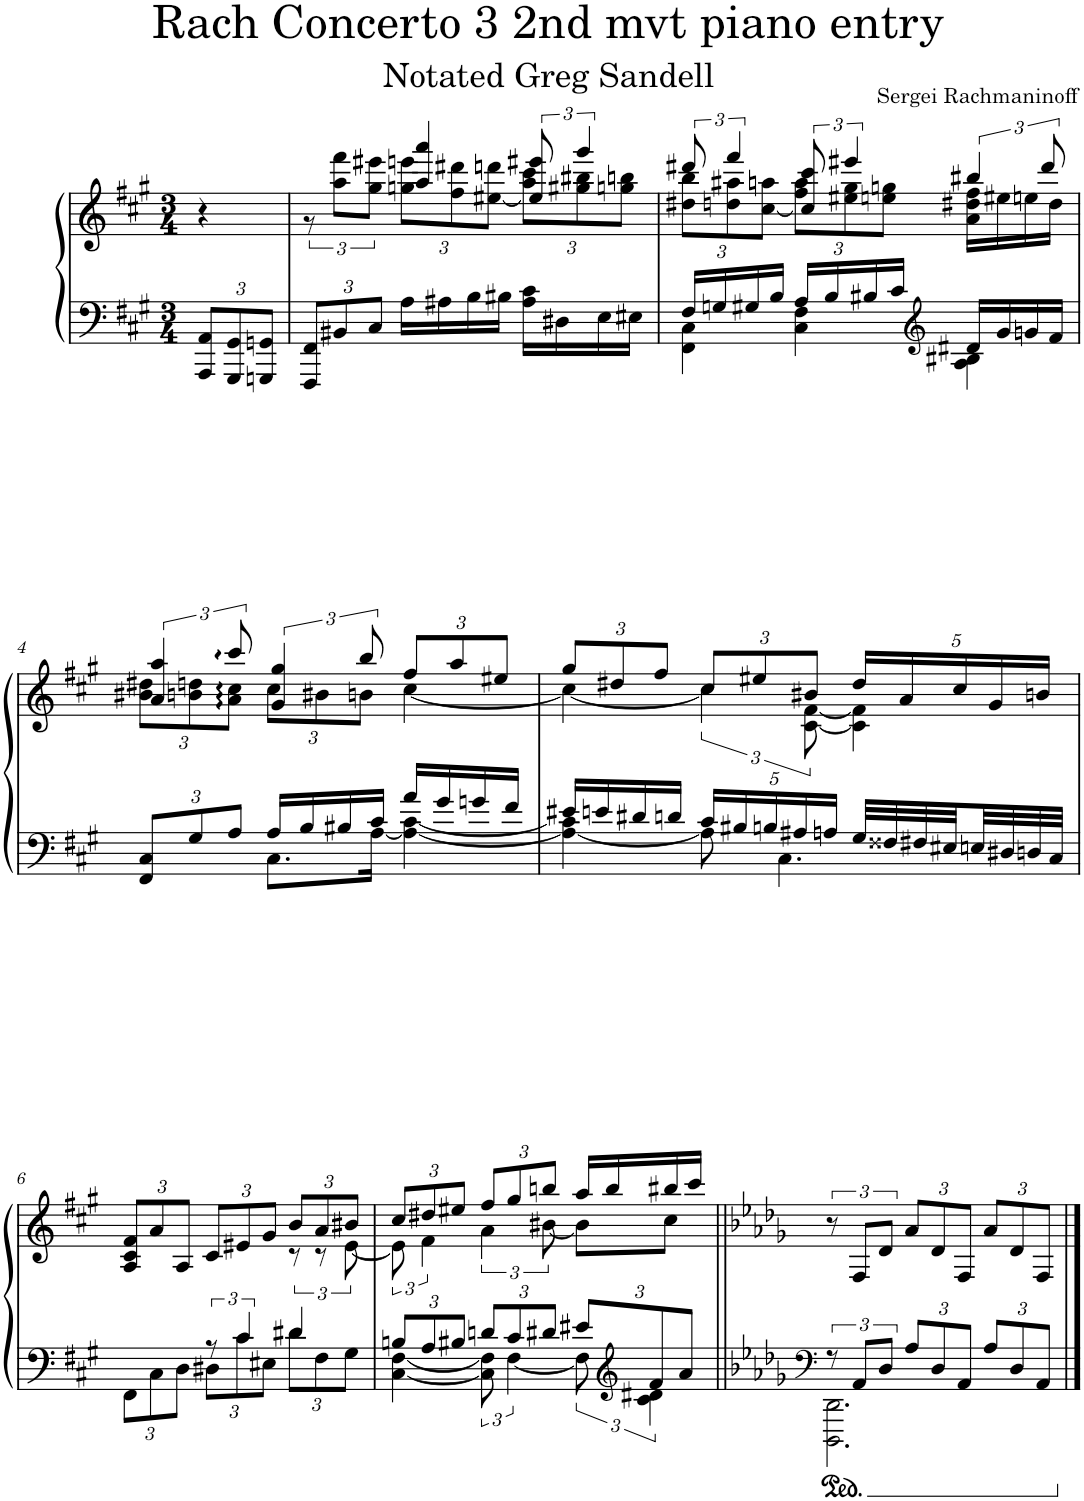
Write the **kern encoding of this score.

**kern	**kern
*part1	*part1
*staff2	*staff1
*I"Piano	*
*I'Pno.	*
*clefF4	*clefG2
*k[f#c#g#]	*k[f#c#g#]
*M3/4	*M3/4
*Xbrackettup	*
=1	=1
12AAA/ 12AA/L	4r
12GGG#/ 12GG#/	.
12GGGn/ 12GGn/J	.
=2	=2
*	*^
12FFF#/ 12FF#/L	4ryy	12r
12BB#X/	.	12aa\ 12fff#\L
12C#/J	.	12gg#\ 12eee#X\J
*	*	*Xbrackettup
16A\LL	4aa/ 4aaa/	12ggn\ 12eeen\L
16A#X\	.	.
.	.	12ff#\ 12ddd#X\
16B\	.	.
.	.	[12ee#X\ 12dddn\J
16B#X\JJ	.	.
*	*brackettup	*Xbrackettup
16A#\ 16c#\LL	12ee#/] 12eee#X/	12aa\ 12ccc#\L
16D#X\	.	.
.	6ggg#/	12gg#X\ 12bb#X\
16E\	.	.
.	.	12ggn\ 12bbn\J
16E#X\JJ	.	.
=3	=3	=3
*^	*	*
*	*	*brackettup	*Xbrackettup
16F#/LL	4FF#\ 4C#\	12ddd#X/	12dd#X\ 12bb\L
16Gn/	.	.	.
.	.	6fff#/	12ddn\ 12aa#X\
16G#X/	.	.	.
.	.	.	[12cc#\ 12aan\J
16B/JJ	.	.	.
*	*	*brackettup	*Xbrackettup
16A/LL	4C#\ 4F#\	12cc#/] 12ccc#/	12ff#\ 12aa\L
16B/	.	.	.
.	.	6eee#X/	12ee#X\ 12gg#\
16B#X/	.	.	.
.	.	.	12een\ 12ggn\J
16c#/JJ	.	.	.
*clefG2	*	*	*
*	*	*brackettup	*
16d#X/LL	4A\ 4B#X\	6bb#X/	16a\ 16dd#X\ 16ff#\LL
16g#/	.	.	16ee#X\
16gn/	.	.	16een\
.	.	12ddd#/	.
16f#/JJ	.	.	16dd#\JJ
!!LO:LB:g=z	!!
=4	=4	=4	=4
*	*	*	*Xbrackettup
12FF#/ 12C#/L	4ryy	6a/ 6aa/	12b#X\ 12dd#X\L
12G#/	.	.	12bn\ 12ddn\
12A/J	.	12ccc#:/	12a\: 12cc#\:J
*	*	*brackettup	*Xbrackettup
16A/LL	8.C#\L	6g#/ 6gg#/	12cc#\L
16B/	.	.	.
.	.	.	12b#X\
16B#X/	.	.	.
.	.	12bb/	12bn\J
16c#/JJ	[16A\Jk	.	.
16a/LL	4A\_ [4c#\	12ff#/L	[4cc#\
16g#/	.	.	.
.	.	12aa/	.
16gn/	.	.	.
.	.	12ee#X/J	.
16f#/JJ	.	.	.
=5	=5	=5	=5
16e#X/LL	4A\_ 4c#\]	12gg#/L	4cc#\_
16en/	.	.	.
.	.	12dd#X/	.
16d#X/	.	.	.
.	.	12ff#/J	.
16dn/JJ	.	.	.
*	*	*	*brackettup
20c#/LL	8A\]	12cc#/L	6cc#\]
20B#X/	.	.	.
.	.	12ee#X/	.
20Bn/	.	.	.
.	4.C#\	.	.
20A#X/	.	.	.
.	.	12b#X/J	[12c#\ [12f#\
20An/JJ	.	.	.
*	*	*Xbrackettup	*
32G#/LLL	.	20dd#/LL	4c#\] 4f#\]
32F##X/	.	.	.
.	.	20a/	.
32F#X/	.	.	.
32E#X/	.	.	.
.	.	20cc#/	.
32En/	.	.	.
.	.	20g#/	.
32D#X/	.	.	.
32Dn/	.	.	.
.	.	20bn/JJ	.
32C#/JJJ	.	.	.
!!LO:LB:g=z	!!
=6	=6	=6	=6
4ryy	12FF#\L	12A/ 12c#/ 12f#/L	2ryy
.	12C#\	12a/	.
.	12D\J	12A/J	.
*brackettup	*Xbrackettup	*	*
12r	12D#X\L	12c#/L	.
6c#/	12c#\	12e#X/	.
.	12E#X\J	12g#/J	.
*	*	*	*brackettup
4d#X/	12d#\L	12b/L	12r
.	12F#\	12a/	12r
.	12G#\J	12b#X/J	[12e#\
=7	=7	=7	=7
*	*	*Xbrackettup	*brackettup
12Bn/L	[4C#\ [4F#\	12cc#/L	12e#\]
12A/	.	12dd#X/	6f#\
12B#X/J	.	12ee#X/J	.
*	*brackettup	*Xbrackettup	*brackettup
12dn/L	12C#\] 12F#\]	12ff#/L	6a\
12c#/	[4F#\	12gg#/	.
12d#X/J	.	12bbn/J	[12b#X\
*Xbrackettup	*	*	*
12e#X/L	.	16aa/LL	8b#\L]
.	.	16bb/	.
*clefG2	*	*	*
12f#/	6c#\ 6d#X\	.	.
.	.	16bb#X/	8cc#\J
12a/J	.	.	.
.	.	16ccc#/JJ	.
*	*	*v	*v
=8||	=8||	=8||
*clefF4	*	*
*k[b-e-a-d-g-]	*	*k[b-e-a-d-g-]
*brackettup	*	*
12r	2.DDD-\ 2.DD-\	12r
12AA-/L	.	12F/L
12D-/J	.	12d-/J
*Xbrackettup	*	*Xbrackettup
12A-/L	.	12a-/L
12D-/	.	12d-/
12AA-/J	.	12F/J
12A-/L	.	12a-/L
12D-/	.	12d-/
12AA-/J	.	12F/J
*v	*v	*
==	==
*-	*-
